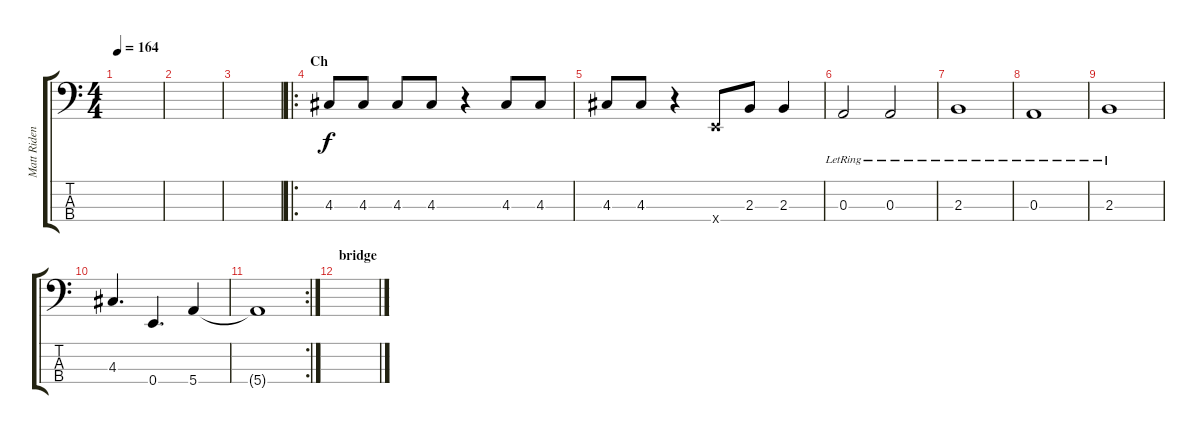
\track ("Matt Ridenour (Bass)" "Matt Riden") {instrument electricbasspick}
\staff {score tabs}
\tuning (G2 D2 A1 E1) {hide}
\ts (4 4)
\tempo 164
\clef f4
\ks c
|
|
|
\ro
\section ("" "Ch")
4.3.8 4.3.8 4.3.8 4.3.8 r.4 4.3.8 4.3.8 |
4.3.8 4.3.8 r.4 0.4{x}.8 2.3.8 2.3.4 |
0.3{lr}.2 0.3{lr}.2 |
2.3{lr}.1 |
0.3{lr}.1 |
2.3{lr}.1 |
4.3.4{d} 0.4.4{d} 5.4.4 |
\rc 2
5.4{t}.1 |
\section ("" "bridge")
